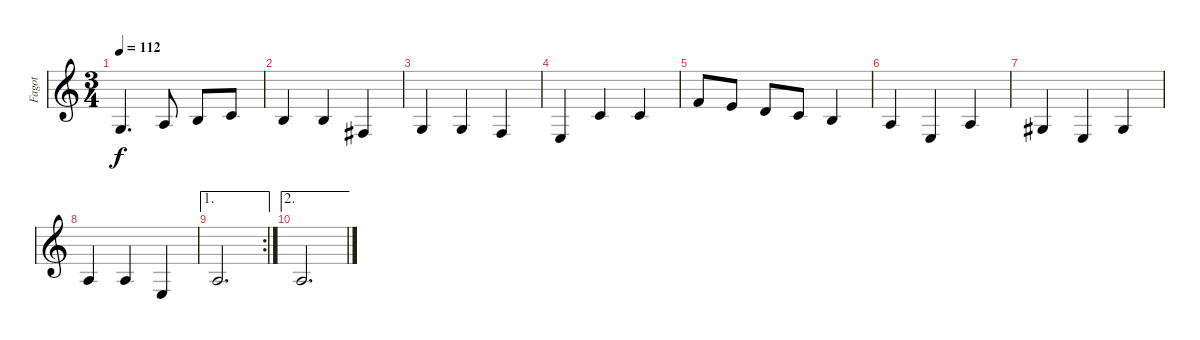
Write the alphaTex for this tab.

\track ("Fagot" "Fagot") {instrument bassoon}
\staff {score}
\tuning (E4 B3 G3 D3 A2 E2) {hide}
\ts (3 4)
\tempo 112
\clef g2
\ks c
5.4.4{d dy f} 2.3.8 0.2.8 1.2.8 |
0.2.4 0.2.4 4.4.4 |
0.3.4 0.3.4 3.4.4 |
2.4.4 1.2.4 1.2.4 |
1.1.8 0.1.8 3.2.8 1.2.8 0.2.4 |
2.3.4 2.4.4 2.3.4 |
1.3.4 2.4.4 1.3.4 |
2.3.4 2.3.4 2.4.4 |
\ae 1
\rc 2
2.3.2{d} |
\ae 2
2.3.2{d}
